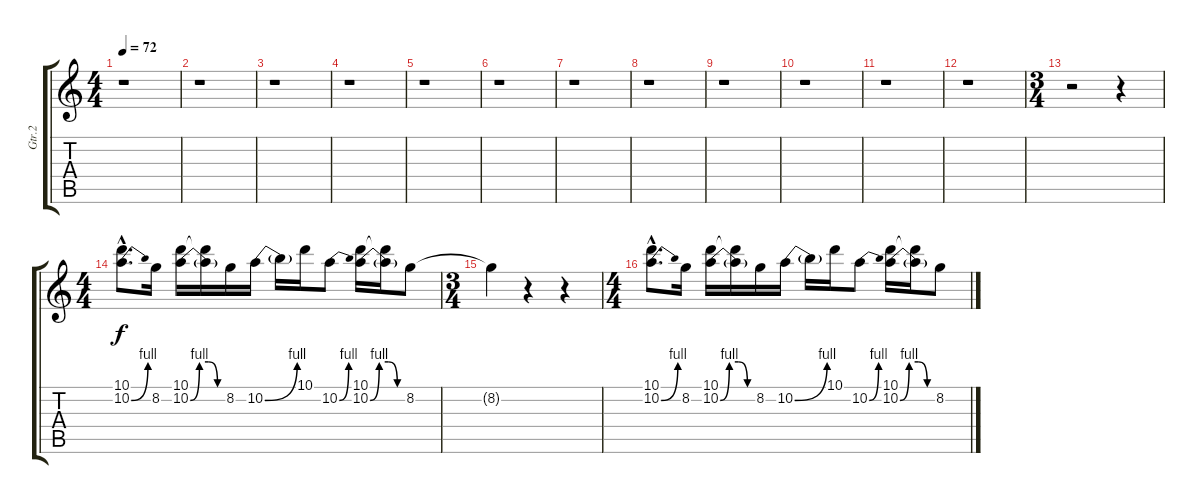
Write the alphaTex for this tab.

\track ("Gtr.2" "Gtr.2") {instrument electricguitarjazz}
\staff {score tabs}
\tuning (E4 B3 G3 D3 A2 E2) {hide}
\ts (4 4)
\tempo 72
\clef g2
\ks c
r.1{dy f instrument electricguitarjazz} |
r.1 |
r.1 |
r.1 |
r.1 |
r.1 |
r.1 |
r.1 |
r.1 |
r.1 |
r.1 |
r.1 |
\ts (3 4)
r.2 r.4 |
\ts (4 4)
(10.1{hac} 10.2{be (bend 0 0 60 4) hac}).8{d} 8.2.16 (10.1 10.2{be (custom 0 0 15 4 30 4 45 0 60 0)}).16 (10.1{t} 10.2{t}).16 8.2.16 10.2{be (bend 0 0 60 4)}.16 10.2{t}.16 10.1.16 10.2{be (bend 0 0 60 4)}.8 (10.1 10.2{be (custom 0 0 15 4 30 4 45 0 60 0)}).16 (10.1{t} 10.2{t}).16 8.2.8 |
\ts (3 4)
8.2{t}.4 r.4 r.4 |
\ts (4 4)
(10.1{hac} 10.2{be (bend 0 0 60 4) hac}).8{d} 8.2.16 (10.1 10.2{be (custom 0 0 15 4 30 4 45 0 60 0)}).16 (10.1{t} 10.2{t}).16 8.2.16 10.2{be (bend 0 0 60 4)}.16 10.2{t}.16 10.1.16 10.2{be (bend 0 0 60 4)}.8 (10.1 10.2{be (custom 0 0 15 4 30 4 45 0 60 0)}).16 (10.1{t} 10.2{t}).16 8.2.8
